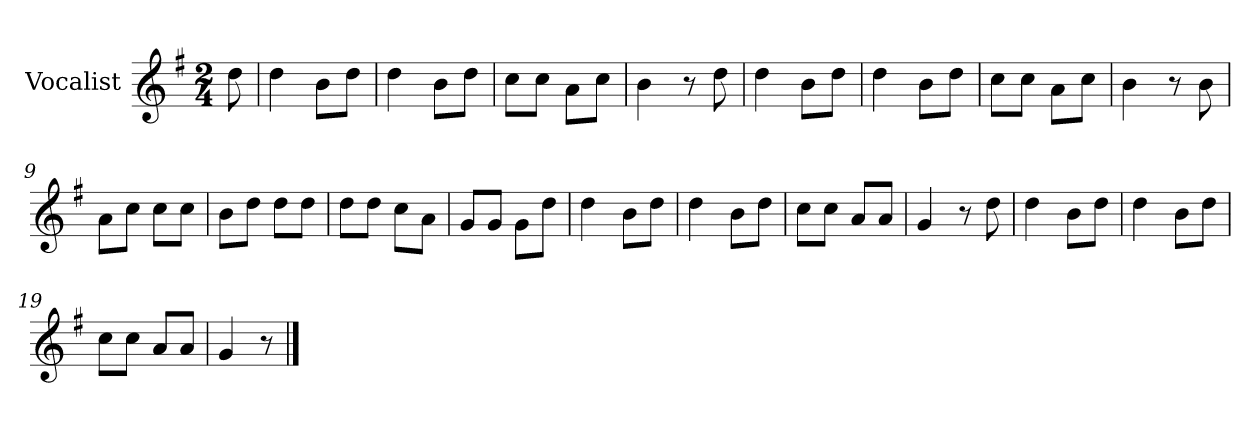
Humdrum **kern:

**kern
*part1
*staff1
*I"Vocalist
*k[f#]
*G:
*M2/4
=
8dd
=1
4dd
8bL
8ddJ
=2
4dd
8bL
8ddJ
=3
8ccL
8ccJ
8aL
8ccJ
=4
4b
8r
8dd
=5
4dd
8bL
8ddJ
=6
4dd
8bL
8ddJ
=7
8ccL
8ccJ
8aL
8ccJ
=8
4b
8r
8b
=9
8aL
8ccJ
8ccL
8ccJ
=10
8bL
8ddJ
8ddL
8ddJ
=11
8ddL
8ddJ
8ccL
8aJ
=12
8gL
8gJ
8gL
8ddJ
=13
4dd
8bL
8ddJ
=14
4dd
8bL
8ddJ
=15
8ccL
8ccJ
8aL
8aJ
=16
4g
8r
8dd
=17
4dd
8bL
8ddJ
=18
4dd
8bL
8ddJ
=19
8ccL
8ccJ
8aL
8aJ
=20
4g
8r
==
*-
